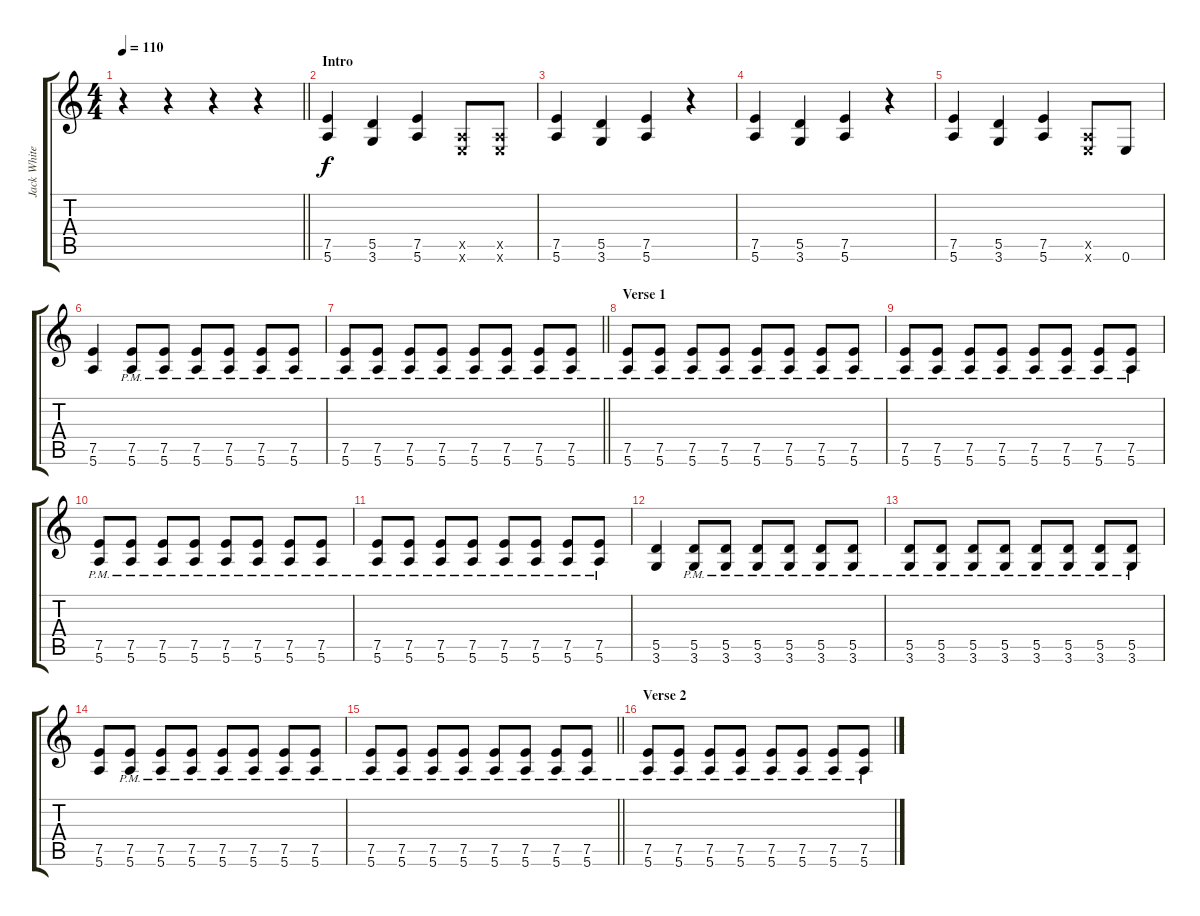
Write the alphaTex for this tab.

\track ("Jack White (Guitar)" "Jack White") {instrument distortionguitar}
\staff {score tabs}
\tuning (E4 B3 G3 D3 A2 E2) {hide}
\ts (4 4)
\tempo 110
\clef g2
\barLineRight lightlight
\ks c
r.4{dy f instrument distortionguitar} r.4 r.4 r.4 |
\section ("" "Intro")
(7.5 5.6).4 (5.5 3.6).4 (7.5 5.6).4 (0.5{x} 0.6{x}).8 (0.5{x} 0.6{x}).8 |
(7.5 5.6).4 (5.5 3.6).4 (7.5 5.6).4 r.4 |
(7.5 5.6).4 (5.5 3.6).4 (7.5 5.6).4 r.4 |
(7.5 5.6).4 (5.5 3.6).4 (7.5 5.6).4 (0.5{x} 0.6{x}).8 0.6.8 |
(7.5 5.6).4 (7.5{pm} 5.6{pm}).8 (7.5{pm} 5.6{pm}).8 (7.5{pm} 5.6{pm}).8 (7.5{pm} 5.6{pm}).8 (7.5{pm} 5.6{pm}).8 (7.5{pm} 5.6{pm}).8 |
\barLineRight lightlight
(7.5{pm} 5.6{pm}).8 (7.5{pm} 5.6{pm}).8 (7.5{pm} 5.6{pm}).8 (7.5{pm} 5.6{pm}).8 (7.5{pm} 5.6{pm}).8 (7.5{pm} 5.6{pm}).8 (7.5{pm} 5.6{pm}).8 (7.5{pm} 5.6{pm}).8 |
\section ("" "Verse 1")
(7.5{pm} 5.6{pm}).8 (7.5{pm} 5.6{pm}).8 (7.5{pm} 5.6{pm}).8 (7.5{pm} 5.6{pm}).8 (7.5{pm} 5.6{pm}).8 (7.5{pm} 5.6{pm}).8 (7.5{pm} 5.6{pm}).8 (7.5{pm} 5.6{pm}).8 |
(7.5{pm} 5.6{pm}).8 (7.5{pm} 5.6{pm}).8 (7.5{pm} 5.6{pm}).8 (7.5{pm} 5.6{pm}).8 (7.5{pm} 5.6{pm}).8 (7.5{pm} 5.6{pm}).8 (7.5{pm} 5.6{pm}).8 (7.5{pm} 5.6{pm}).8 |
(7.5{pm} 5.6{pm}).8 (7.5{pm} 5.6{pm}).8 (7.5{pm} 5.6{pm}).8 (7.5{pm} 5.6{pm}).8 (7.5{pm} 5.6{pm}).8 (7.5{pm} 5.6{pm}).8 (7.5{pm} 5.6{pm}).8 (7.5{pm} 5.6{pm}).8 |
(7.5{pm} 5.6{pm}).8 (7.5{pm} 5.6{pm}).8 (7.5{pm} 5.6{pm}).8 (7.5{pm} 5.6{pm}).8 (7.5{pm} 5.6{pm}).8 (7.5{pm} 5.6{pm}).8 (7.5{pm} 5.6{pm}).8 (7.5{pm} 5.6{pm}).8 |
(5.5 3.6).4 (5.5{pm} 3.6{pm}).8 (5.5{pm} 3.6{pm}).8 (5.5{pm} 3.6{pm}).8 (5.5{pm} 3.6{pm}).8 (5.5{pm} 3.6{pm}).8 (5.5{pm} 3.6{pm}).8 |
(5.5{pm} 3.6{pm}).8 (5.5{pm} 3.6{pm}).8 (5.5{pm} 3.6{pm}).8 (5.5{pm} 3.6{pm}).8 (5.5{pm} 3.6{pm}).8 (5.5{pm} 3.6{pm}).8 (5.5{pm} 3.6{pm}).8 (5.5{pm} 3.6{pm}).8 |
(7.5 5.6).8 (7.5{pm} 5.6{pm}).8 (7.5{pm} 5.6{pm}).8 (7.5{pm} 5.6{pm}).8 (7.5{pm} 5.6{pm}).8 (7.5{pm} 5.6{pm}).8 (7.5{pm} 5.6{pm}).8 (7.5{pm} 5.6{pm}).8 |
\barLineRight lightlight
(7.5{pm} 5.6{pm}).8 (7.5{pm} 5.6{pm}).8 (7.5{pm} 5.6{pm}).8 (7.5{pm} 5.6{pm}).8 (7.5{pm} 5.6{pm}).8 (7.5{pm} 5.6{pm}).8 (7.5{pm} 5.6{pm}).8 (7.5{pm} 5.6{pm}).8 |
\section ("" "Verse 2")
(7.5{pm} 5.6{pm}).8 (7.5{pm} 5.6{pm}).8 (7.5{pm} 5.6{pm}).8 (7.5{pm} 5.6{pm}).8 (7.5{pm} 5.6{pm}).8 (7.5{pm} 5.6{pm}).8 (7.5{pm} 5.6{pm}).8 (7.5{pm} 5.6{pm}).8
